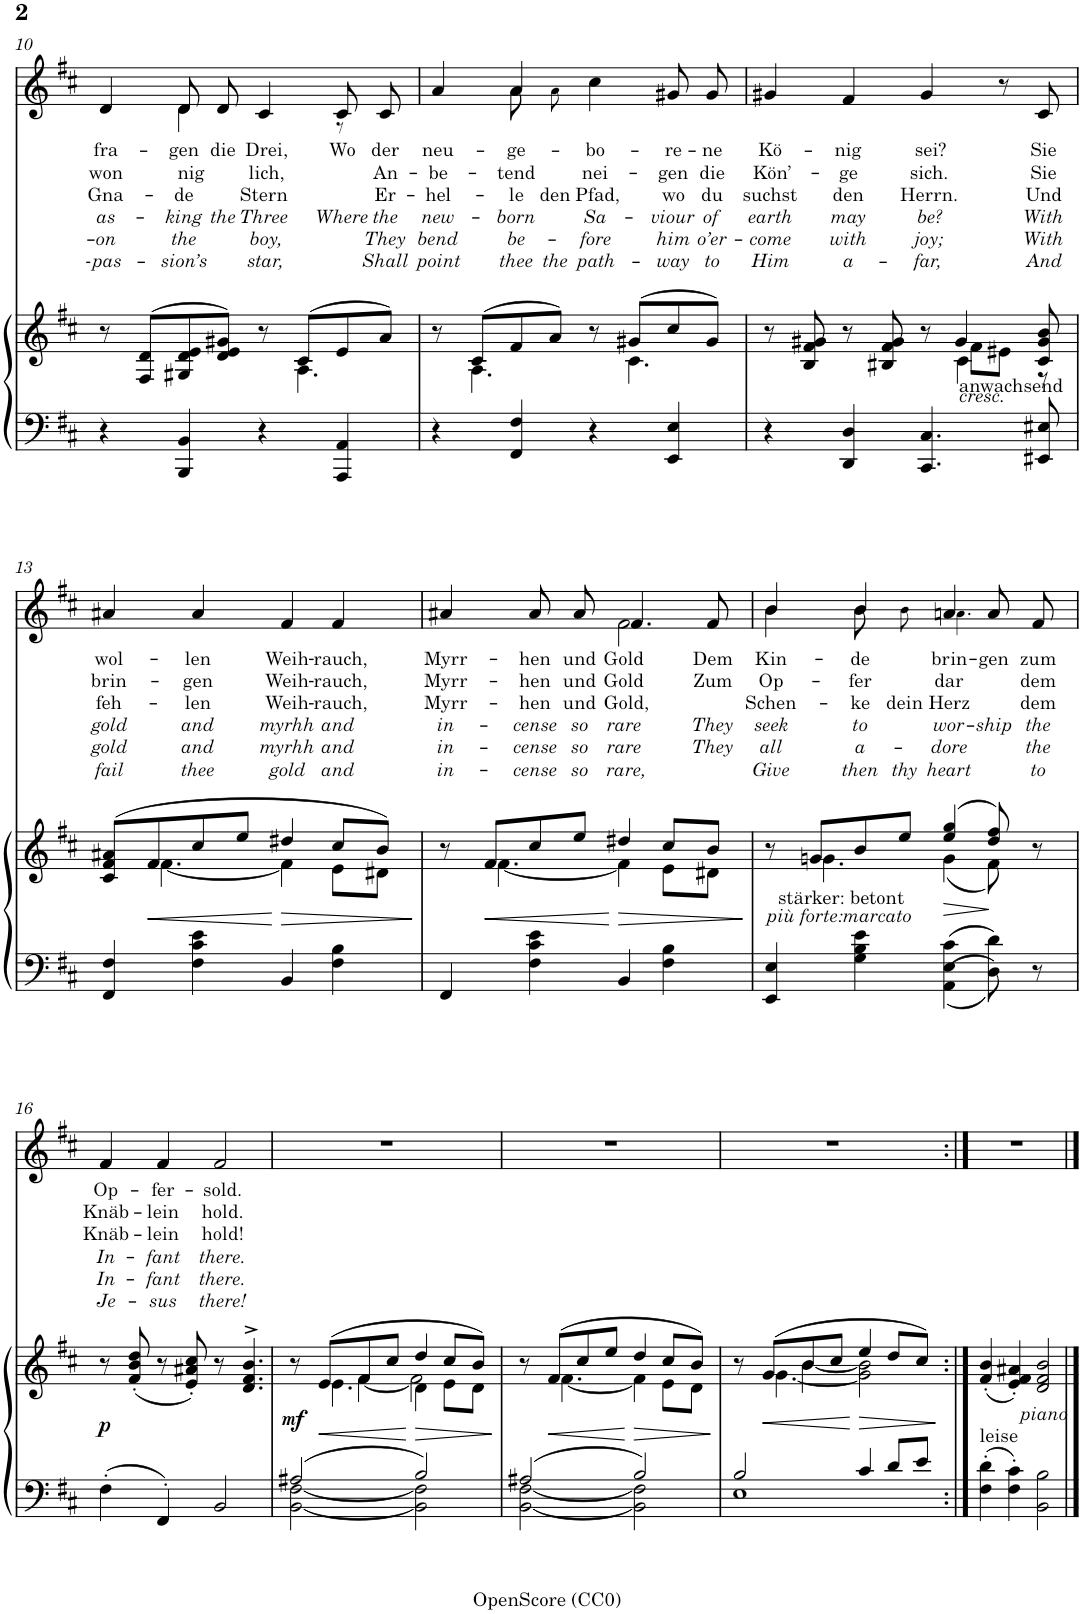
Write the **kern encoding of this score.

**kern	**kern	**dynam	**kern	**text	**text	**text	**text	**text	**text
*part2	*part2	*part2	*part1	*part1	*part1	*part1	*part1	*part1	*part1
*staff3	*staff2	*staff2/3	*staff1	*staff1	*staff1	*staff1	*staff1	*staff1	*staff1
*I"Pianoforte	*	*	*I"Gesang Voice	*	*	*	*	*	*
*I'Pno	*	*	*	*	*	*	*	*	*
!!LO:PB:g=z
*clefF4	*clefG2	*	*clefG2	*	*	*	*	*	*
*k[f#c#]	*k[f#c#]	*	*k[f#c#]	*	*	*	*	*	*
*M4/4	*M4/4	*	*M4/4	*	*	*	*	*	*
*met(c)	*met(c)	*	*met(c)	*	*	*	*	*	*
=10	=10	=10	=10	=10	=10	=10	=10	=10	=10
*	*^	*	*	*	*	*	*	*	*
!	!	!	!	!	!LO:LY:b	!LO:LY:b	!LO:LY:b	!LO:LY:b	!LO:LY:b	!LO:LY:b
*	*	*	*	*^	*	*	*	*	*	*
4r	8r	2ryy	.	4d/	4ryy	fra-	won-	Gna-	as-	on	pas-
.	(>8F#/ 8d/L	.	.	.	.	.	.	.	.	.	.
!	!	!	!	!	!	!LO:LY:b	!	!LO:LY:b	!LO:LY:b	!LO:LY:b	!LO:LY:b
!	!	!	!	!	!	!	!LO:LY:b	!	!	!	!
4BBB/ 4BB/	8G#X/ 8d/ 8e/	.	.	8d/L	4d\	.	nig-	-de	-king	the	-sion’s
!	!	!	!	!	!	!LO:LY:b	!	!	!LO:LY:b	!	!
.	8d/ 8e/ 8g#X/J)	.	.	8d/J	.	die	.	.	the	.	.
!	!	!	!	!	!	!LO:LY:b	!LO:LY:b	!LO:LY:b	!LO:LY:b	!LO:LY:b	!LO:LY:b
4r	8r	8ryy	.	4c#/	4ryy	Drei,	lich,	Stern	Three	boy,	star,
.	(8c#/L	4.A\	.	.	.	.	.	.	.	.	.
!	!	!	!	!	!	!LO:LY:b	!	!	!LO:LY:b	!	!
4AAA/ 4AA/	8e/	.	.	8c#/L	8r	Wo	.	.	Where	.	.
!	!	!	!	!	!	!LO:LY:b	!LO:LY:b	!LO:LY:b	!LO:LY:b	!LO:LY:b	!LO:LY:b
.	8a/J)	.	.	8c#/J	8ryy	der	An-	Er-	the	They	Shall
=11	=11	=11	=11	=11	=11	=11	=11	=11	=11	=11	=11
!	!	!	!	!	!	!LO:LY:b	!LO:LY:b	!LO:LY:b	!LO:LY:b	!LO:LY:b	!LO:LY:b
4r	8r	8ryy	.	4a/	4ryy	neu-	-be-	-hel-	new-	bend	point
.	(8c#/L	4.A\	.	.	.	.	.	.	.	.	.
!	!	!	!	!	!	!LO:LY:b	!LO:LY:b	!LO:LY:b	!LO:LY:b	!LO:LY:b	!LO:LY:b
4FF#/ 4F#/	8f#/	.	.	4a/	8a\L	-ge-	-tend	-le	-born	be-	thee
!	!	!	!	!	!	!	!	!LO:LY:b	!	!	!LO:LY:b
.	8a/J)	.	.	.	8a!\J	.	.	den	.	.	the
!	!	!	!	!	!	!LO:LY:b	!LO:LY:b	!LO:LY:b	!LO:LY:b	!LO:LY:b	!LO:LY:b
4r	8r	8ryy	.	4cc#\	2ryy	-bo-	nei-	Pfad,	Sa-	-fore	path-
.	(8g#X/L	4.c#\	.	.	.	.	.	.	.	.	.
!	!	!	!	!	!	!LO:LY:b	!LO:LY:b	!LO:LY:b	!LO:LY:b	!LO:LY:b	!LO:LY:b
4EE/ 4E/	8cc#/	.	.	8g#X/L	.	-re-	-gen	wo	-viour	him	-way
!	!	!	!	!	!	!LO:LY:b	!LO:LY:b	!LO:LY:b	!LO:LY:b	!LO:LY:b	!LO:LY:b
.	8g#/J)	.	.	8g#/J	.	-ne	die	du	of	o’er-	to
*	*	*	*	*v	*v	*	*	*	*	*	*
=12	=12	=12	=12	=12	=12	=12	=12	=12	=12	=12
*	*	*^	*	*	*	*	*	*	*	*
!	!	!	!	!	!	!LO:LY:b	!LO:LY:b	!LO:LY:b	!LO:LY:b	!LO:LY:b	!LO:LY:b
4r	8r	2ryy	2ryy	.	4g#X/	Kö-	Kön’-	suchst	earth	-come	Him
.	8B/ 8f#/ 8g#X/	.	.	.	.	.	.	.	.	.	.
!	!	!	!	!	!	!LO:LY:b	!LO:LY:b	!LO:LY:b	!LO:LY:b	!LO:LY:b	!LO:LY:b
4DD/ 4D/	8r	.	.	.	4f#/	-nig	-ge	den	may	with	a-
.	8B#X/ 8f#/ 8g#/	.	.	.	.	.	.	.	.	.	.
!	!	!	!	!	!	!LO:LY:b	!LO:LY:b	!LO:LY:b	!LO:LY:b	!LO:LY:b	!LO:LY:b
4.CC#/ 4.C#/	8r	8ryy	8ryy	.	4g#/	sei?	sich.	Herrn.	be?	joy;	-far,
!	!LO:TX:b:t=anwachsend	!	!	!	!	!	!	!	!	!	!
!	!LO:TX:b:i:t=cresc.	!	!	!	!	!	!	!	!	!	!
.	4g#/	4c#\	8f#\L	.	.	.	.	.	.	.	.
.	.	.	8e#X\J	.	8r	.	.	.	.	.	.
!	!	!	!	!	!	!LO:LY:b	!LO:LY:b	!LO:LY:b	!LO:LY:b	!LO:LY:b	!LO:LY:b
8EE#X/ 8E#X/	8c#/ 8g#/ 8b/	8ryy	8r	.	8c#/	Sie	Sie	Und	With	With	And
!!LO:LB:g=z
=13	=13	=13	=13	=13	=13	=13	=13	=13	=13	=13	=13
!	!	!	!	!	!	!LO:LY:b	!LO:LY:b	!LO:LY:b	!LO:LY:b	!LO:LY:b	!LO:LY:b
*	*	*v	*v	*	*	*	*	*	*	*	*
4FF#/ 4F#/	(8c#/ 8f#/ 8a#X/L	8ryy	.	4a#X/	wol-	brin-	feh-	gold	gold	fail
!	!	!	!LO:HP:b	!	!	!	!	!	!	!
.	8f#/	[4.f#\	<	.	.	.	.	.	.	.
!	!	!	!	!	!LO:LY:b	!LO:LY:b	!LO:LY:b	!LO:LY:b	!LO:LY:b	!LO:LY:b
4F#\ 4c#\ 4e\	8cc#/	.	.	4a#/	-len	-gen	-len	and	and	thee
.	8ee/J	.	.	.	.	.	.	.	.	.
!	!	!	!LO:HP:n=1:b	!	!LO:LY:b	!LO:LY:b	!LO:LY:b	!LO:LY:b	!LO:LY:b	!LO:LY:b
4BB/	4dd#X/	4f#\]	[ >	4f#/	Weih-	Weih-	Weih-	myrhh	myrhh	gold
!	!	!	!	!	!LO:LY:b	!LO:LY:b	!LO:LY:b	!LO:LY:b	!LO:LY:b	!LO:LY:b
4F#\ 4B\	8cc#/L	8e\L	.	4f#/	-rauch,	-rauch,	-rauch,	and	and	and
.	8b/J)	8d#X\J	.	.	.	.	.	.	.	.
*	*v	*v	*	*	*	*	*	*	*	*
.	.	]	.	.	.	.	.	.	.
=14	=14	=14	=14	=14	=14	=14	=14	=14	=14
*	*^	*	*	*	*	*	*	*	*
!	!	!	!	!	!LO:LY:b	!LO:LY:b	!LO:LY:b	!LO:LY:b	!LO:LY:b	!LO:LY:b
*	*	*	*	*^	*	*	*	*	*	*
4FF#/	8r	8ryy	.	4a#X/	2ryy	Myrr-	Myrr-	Myrr-	in-	in-	in-
!	!	!	!LO:HP:b	!	!	!	!	!	!	!	!
.	8f#/L	[4.f#\	<	.	.	.	.	.	.	.	.
!	!	!	!	!	!	!LO:LY:b	!LO:LY:b	!LO:LY:b	!LO:LY:b	!LO:LY:b	!LO:LY:b
4F#\ 4c#\ 4e\	8cc#/	.	.	8a#/L	.	-hen	-hen	-hen	-cense	-cense	-cense
!	!	!	!	!	!	!LO:LY:b	!LO:LY:b	!LO:LY:b	!LO:LY:b	!LO:LY:b	!LO:LY:b
.	8ee/J	.	.	8a#/J	.	und	und	und	so	so	so
!	!	!	!LO:HP:n=1:b	!	!	!LO:LY:b	!LO:LY:b	!LO:LY:b	!LO:LY:b	!LO:LY:b	!LO:LY:b
4BB/	4dd#X/	4f#\]	[ >	4.f#/	2f#\	Gold	Gold	Gold,	rare	rare	rare,
4F#\ 4B\	8cc#/L	8e\L	.	.	.	.	.	.	.	.	.
!	!	!	!	!	!	!LO:LY:b	!LO:LY:b	!	!LO:LY:b	!LO:LY:b	!
.	8b/J	8d#X\J	.	8f#/	.	Dem	Zum	.	They	They	.
*	*v	*v	*	*	*	*	*	*	*	*	*
*	*	*	*v	*v	*	*	*	*	*	*
.	.	]	.	.	.	.	.	.	.
=15	=15	=15	=15	=15	=15	=15	=15	=15	=15
*	*^	*	*	*	*	*	*	*	*
!LO:TX:a:i:t=più forte&colon;marcato	!	!	!	!	!	!	!	!	!	!
!LO:TX:a:t=stärker&colon; betont	!	!	!	!	!	!	!	!	!	!
!	!	!	!	!	!LO:LY:b	!LO:LY:b	!LO:LY:b	!LO:LY:b	!LO:LY:b	!LO:LY:b
*	*	*	*	*^	*	*	*	*	*	*
4EE/ 4E/	8r	8ryy	.	4b/	4b\	Kin-	Op-	Schen-	seek	all	Give
.	8gn/L	4.g\	.	.	.	.	.	.	.	.	.
!	!	!	!	!	!	!LO:LY:b	!LO:LY:b	!LO:LY:b	!LO:LY:b	!LO:LY:b	!LO:LY:b
4G\ 4B\ 4e\	8b/	.	.	4b/	8b\L	-de	-fer	-ke	to	a-	then
!	!	!	!	!	!	!	!	!LO:LY:b	!	!	!LO:LY:b
.	8ee/J	.	.	.	8b!\J	.	.	dein	.	.	thy
!	!	!	!LO:HP:b	!	!	!LO:LY:b	!LO:LY:b	!	!LO:LY:b	!LO:LY:b	!
!	!	!	!	!	!	!	!	!LO:LY:b	!	!	!LO:LY:b
4AA\ 4E\ 4c#\	(4ee/ 4gg/	(4g\	>	4an/	4.a\	.	.	Herz	.	.	heart
!	!	!	!	!	!	!LO:LY:b	!	!	!LO:LY:b	!	!
8D\ 8d\	8dd/ 8ff#/)	8f#\)	]	8a/L	.	-gen	.	.	-ship	.	.
!	!	!	!	!	!	!LO:LY:b	!LO:LY:b	!LO:LY:b	!LO:LY:b	!LO:LY:b	!LO:LY:b
8r	8r	8ryy	.	8f#/J	8ryy	zum	dem	dem	the	the	to
!!LO:LB:g=z
=16	=16	=16	=16	=16	=16	=16	=16	=16	=16	=16	=16
!	!	!	!LO:DY:b	!	!	!LO:LY:b	!LO:LY:b	!LO:LY:b	!LO:LY:b	!LO:LY:b	!LO:LY:b
*	*v	*v	*	*	*	*	*	*	*	*	*
*	*	*	*v	*v	*	*	*	*	*	*
4F#'\	8r	p	4f#/	Op-	Knäb-	Knäb-	In-	In-	Je-
.	(8f#/' 8b/' 8dd/'	.	.	.	.	.	.	.	.
!	!	!	!	!LO:LY:b	!LO:LY:b	!LO:LY:b	!LO:LY:b	!LO:LY:b	!LO:LY:b
4FF#'>/	8r	.	4f#/	-fer-	-lein	-lein	-fant	-fant	-sus
.	8e/' 8a#X/' 8cc#/')	.	.	.	.	.	.	.	.
!	!	!	!	!LO:LY:b	!LO:LY:b	!LO:LY:b	!LO:LY:b	!LO:LY:b	!LO:LY:b
2BB/	8r	.	2f#/	-sold.	hold.	hold!	there.	there.	there!
.	4.d/^> 4.f#/^> 4.b/^>	.	.	.	.	.	.	.	.
=17	=17	=17	=17	=17	=17	=17	=17	=17	=17
*^	*^	*	*	*	*	*	*	*	*
*	*	*	*^	*	*	*	*	*	*	*	*
!	!	!	!	!	!LO:DY:b	!	!	!	!	!	!	!
2A#X/	[2BB\ [2F#\	8r	8ryy	4ryy	mf	1r	.	.	.	.	.	.
!	!	!	!	!	!LO:HP:b	!	!	!	!	!	!	!
.	.	(8e/L	4.e\	.	<	.	.	.	.	.	.	.
.	.	8f#/	.	[4f#\	.	.	.	.	.	.	.	.
.	.	8cc#/J	.	.	.	.	.	.	.	.	.	.
!	!	!	!	!	!LO:HP:n=1:b	!	!	!	!	!	!	!
2B/	2BB\] 2F#\]	4dd/	4d\	2f#\]	[ >	.	.	.	.	.	.	.
.	.	8cc#/L	8e\L	.	.	.	.	.	.	.	.	.
.	.	8b/J)	8d\J	.	.	.	.	.	.	.	.	.
*v	*v	*	*	*	*	*	*	*	*	*	*	*
*	*v	*v	*v	*	*	*	*	*	*	*	*
.	.	]	.	.	.	.	.	.	.
=18	=18	=18	=18	=18	=18	=18	=18	=18	=18
*^	*^	*	*	*	*	*	*	*	*
2A#X/	[2BB\ [2F#\	8r	8ryy	.	1r	.	.	.	.	.	.
!	!	!	!	!LO:HP:b	!	!	!	!	!	!	!
.	.	(8f#/L	[4.f#\	<	.	.	.	.	.	.	.
.	.	8cc#/	.	.	.	.	.	.	.	.	.
.	.	8ee/J	.	.	.	.	.	.	.	.	.
!	!	!	!	!LO:HP:n=1:b	!	!	!	!	!	!	!
2B/	2BB\] 2F#\]	4dd/	4f#\]	[ >	.	.	.	.	.	.	.
.	.	8cc#/L	8e\L	.	.	.	.	.	.	.	.
.	.	8b/J)	8d\J	.	.	.	.	.	.	.	.
*v	*v	*	*	*	*	*	*	*	*	*	*
*	*v	*v	*	*	*	*	*	*	*	*
.	.	]	.	.	.	.	.	.	.
=19	=19	=19	=19	=19	=19	=19	=19	=19	=19
*^	*^	*	*	*	*	*	*	*	*
*	*	*	*^	*	*	*	*	*	*	*	*
2B/	1E	8r	8ryy	4ryy	.	1r	.	.	.	.	.	.
!	!	!	!	!	!LO:HP:b	!	!	!	!	!	!	!
.	.	(8g/L	[4.g\	.	<	.	.	.	.	.	.	.
.	.	[<8b/	.	4b\	.	.	.	.	.	.	.	.
.	.	8cc#/J	.	.	.	.	.	.	.	.	.	.
!	!	!	!	!	!LO:HP:n=1:b	!	!	!	!	!	!	!
4c#/	.	4ee/	2g\] 2b\]	2ryy	[ >	.	.	.	.	.	.	.
8d/L	.	8dd/L	.	.	.	.	.	.	.	.	.	.
8e/J	.	8cc#/J)	.	.	.	.	.	.	.	.	.	.
*v	*v	*	*	*	*	*	*	*	*	*	*	*
*	*v	*v	*v	*	*	*	*	*	*	*	*
.	.	]	.	.	.	.	.	.	.
=20:|!	=20:|!	=20:|!	=20:|!	=20:|!	=20:|!	=20:|!	=20:|!	=20:|!	=20:|!
!LO:TX:a:t=leise	!	!	!	!	!	!	!	!	!
4F#\' 4d\'	(4f#/' 4b/'	.	1r	.	.	.	.	.	.
4F#\' 4c#\'	4e/' 4f#/' 4a#X/')	.	.	.	.	.	.	.	.
!LO:TX:a:i:t=piano	!	!	!	!	!	!	!	!	!
2BB\ 2B\	2d/ 2f#/ 2b/	.	.	.	.	.	.	.	.
==	==	==	==	==	==	==	==	==	==
*-	*-	*-	*-	*-	*-	*-	*-	*-	*-
